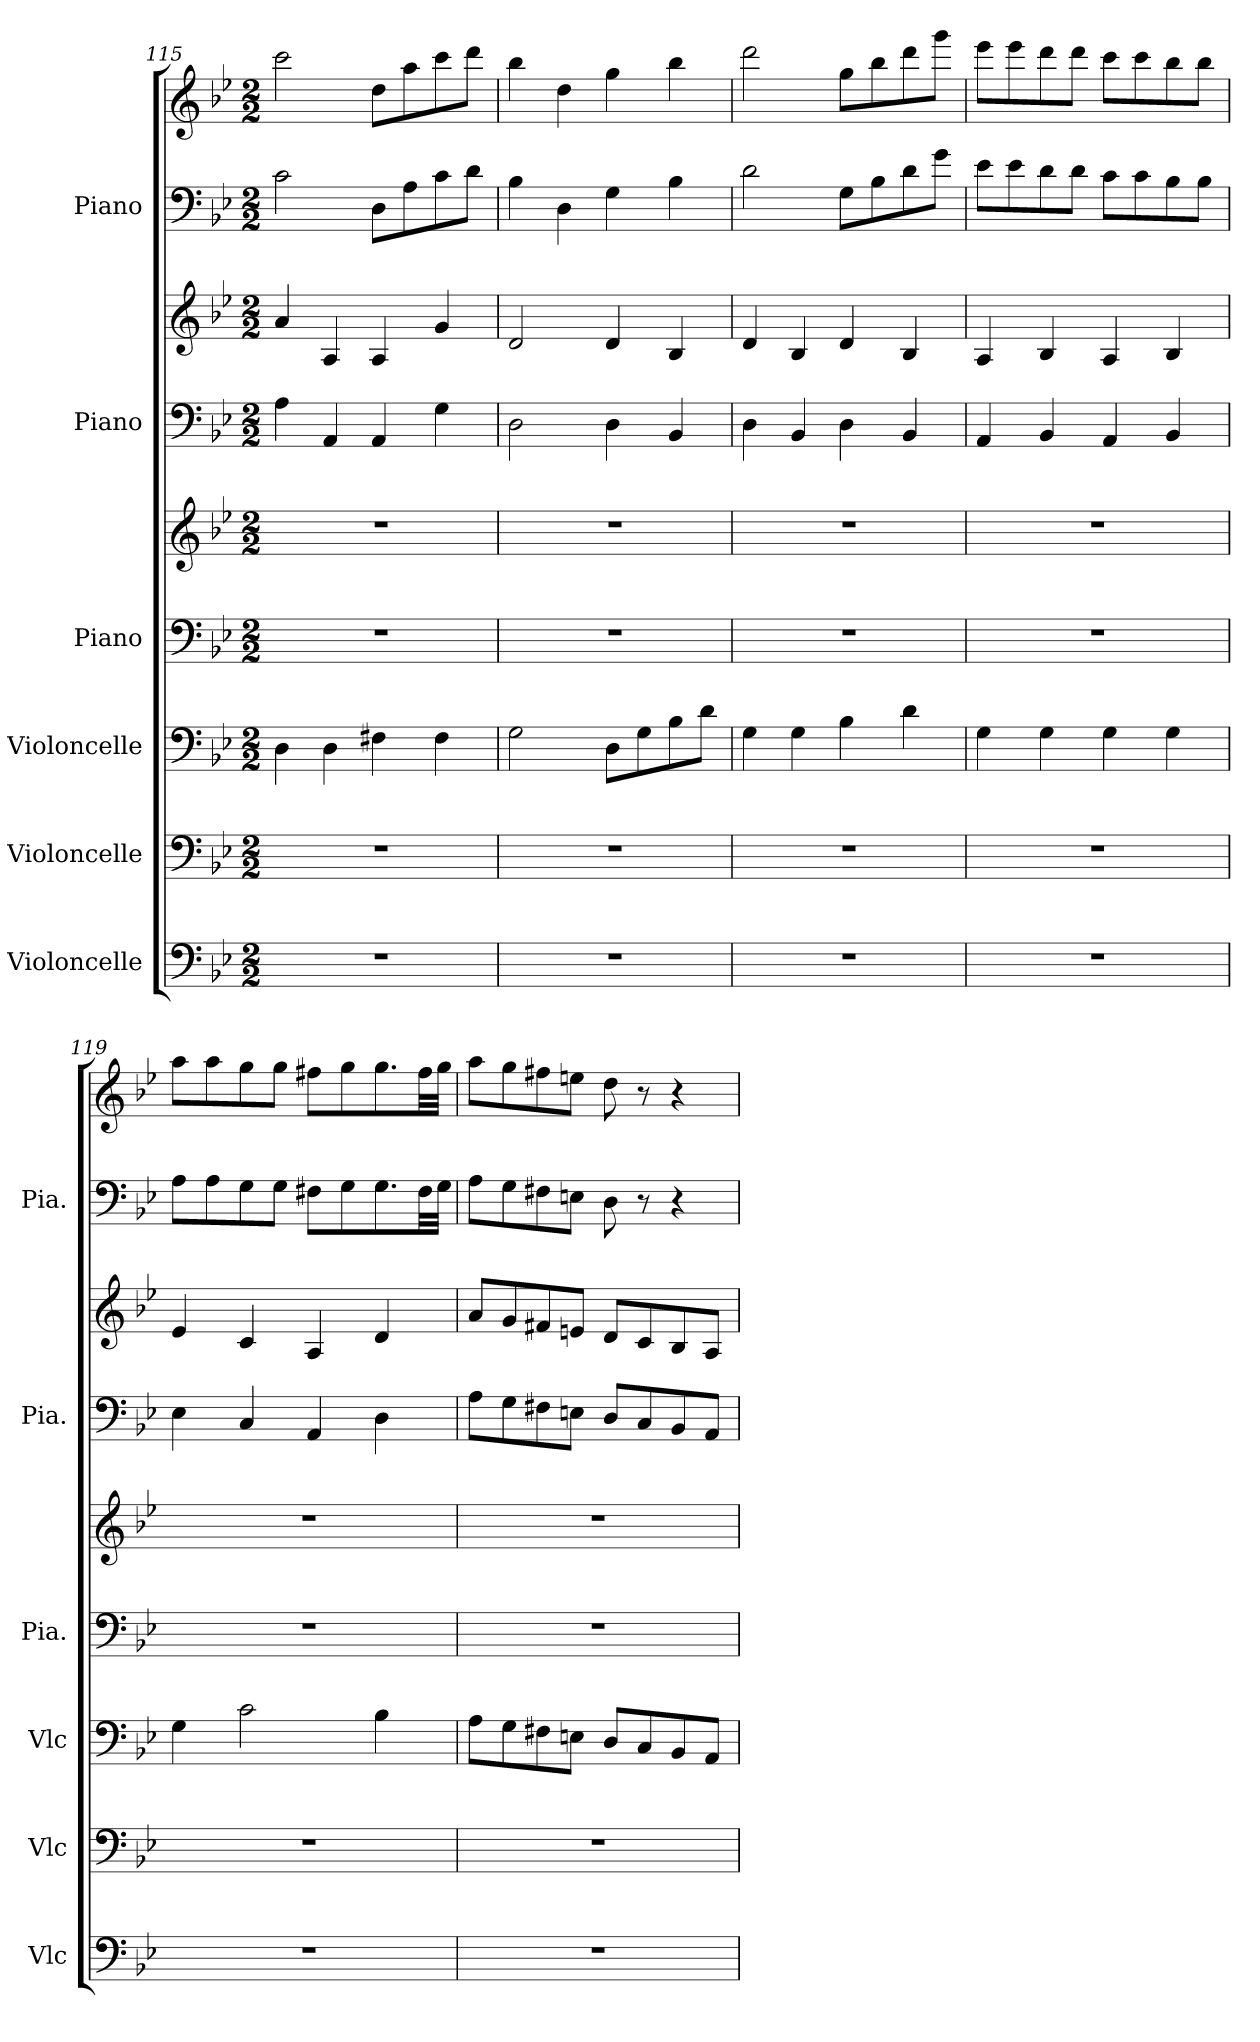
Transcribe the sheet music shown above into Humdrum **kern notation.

**kern	**kern	**kern	**kern	**kern	**kern	**kern	**kern	**kern
*part6	*part5	*part4	*part3	*part3	*part2	*part2	*part1	*part1
*staff9	*staff8	*staff7	*staff6	*staff5	*staff4	*staff3	*staff2	*staff1
*I"Violoncelle	*I"Violoncelle	*I"Violoncelle	*I"Piano	*	*I"Piano	*	*I"Piano	*
*I'Vlc	*I'Vlc	*I'Vlc	*I'Pia.	*	*I'Pia.	*	*I'Pia.	*
*clefF4	*clefF4	*clefF4	*clefF4	*clefG2	*clefF4	*clefG2	*clefF4	*clefG2
*k[b-e-]	*k[b-e-]	*k[b-e-]	*k[b-e-]	*k[b-e-]	*k[b-e-]	*k[b-e-]	*k[b-e-]	*k[b-e-]
*M2/2	*M2/2	*M2/2	*M2/2	*M2/2	*M2/2	*M2/2	*M2/2	*M2/2
=115	=115	=115	=115	=115	=115	=115	=115	=115
1r	1r	4D\	1r	1r	4A\	4a/	2c\	2ccc\
.	.	4D\	.	.	4AA/	4A/	.	.
.	.	4F#X\	.	.	4AA/	4A/	8D\L	8dd\L
.	.	.	.	.	.	.	8A\	8aa\
.	.	4F#\	.	.	4G\	4g/	8c\	8ccc\
.	.	.	.	.	.	.	8d\J	8ddd\J
=116	=116	=116	=116	=116	=116	=116	=116	=116
1r	1r	2G\	1r	1r	2D\	2d/	4B-\	4bb-\
.	.	.	.	.	.	.	4D\	4dd\
.	.	8D\L	.	.	4D\	4d/	4G\	4gg\
.	.	8G\	.	.	.	.	.	.
.	.	8B-\	.	.	4BB-/	4B-/	4B-\	4bb-\
.	.	8d\J	.	.	.	.	.	.
=117	=117	=117	=117	=117	=117	=117	=117	=117
1r	1r	4G\	1r	1r	4D\	4d/	2d\	2ddd\
.	.	4G\	.	.	4BB-/	4B-/	.	.
.	.	4B-\	.	.	4D\	4d/	8G\L	8gg\L
.	.	.	.	.	.	.	8B-\	8bb-\
.	.	4d\	.	.	4BB-/	4B-/	8d\	8ddd\
.	.	.	.	.	.	.	8g\J	8ggg\J
!!LO:PB:g=z
=118	=118	=118	=118	=118	=118	=118	=118	=118
1r	1r	4G\	1r	1r	4AA/	4A/	8e-\L	8eee-\L
.	.	.	.	.	.	.	8e-\	8eee-\
.	.	4G\	.	.	4BB-/	4B-/	8d\	8ddd\
.	.	.	.	.	.	.	8d\J	8ddd\J
.	.	4G\	.	.	4AA/	4A/	8c\L	8ccc\L
.	.	.	.	.	.	.	8c\	8ccc\
.	.	4G\	.	.	4BB-/	4B-/	8B-\	8bb-\
.	.	.	.	.	.	.	8B-\J	8bb-\J
=119	=119	=119	=119	=119	=119	=119	=119	=119
1r	1r	4G\	1r	1r	4E-\	4e-/	8A\L	8aa\L
.	.	.	.	.	.	.	8A\	8aa\
.	.	2c\	.	.	4C/	4c/	8G\	8gg\
.	.	.	.	.	.	.	8G\J	8gg\J
.	.	.	.	.	4AA/	4A/	8F#X\L	8ff#X\L
.	.	.	.	.	.	.	8G\	8gg\
.	.	4B-\	.	.	4D\	4d/	8.G\	8.gg\
.	.	.	.	.	.	.	32F#\LL	32ff#\LL
.	.	.	.	.	.	.	32G\JJJ	32gg\JJJ
=120	=120	=120	=120	=120	=120	=120	=120	=120
1r	1r	8A\L	1r	1r	8A\L	8a/L	8A\L	8aa\L
.	.	8G\	.	.	8G\	8g/	8G\	8gg\
.	.	8F#X\	.	.	8F#X\	8f#X/	8F#X\	8ff#X\
.	.	8En\J	.	.	8En\J	8en/J	8En\J	8een\J
.	.	8D/L	.	.	8D/L	8d/L	8D\	8dd\
.	.	8C/	.	.	8C/	8c/	8r	8r
.	.	8BB-/	.	.	8BB-/	8B-/	4r	4r
.	.	8AA/J	.	.	8AA/J	8A/J	.	.
=	=	=	=	=	=	=	=	=
*-	*-	*-	*-	*-	*-	*-	*-	*-
